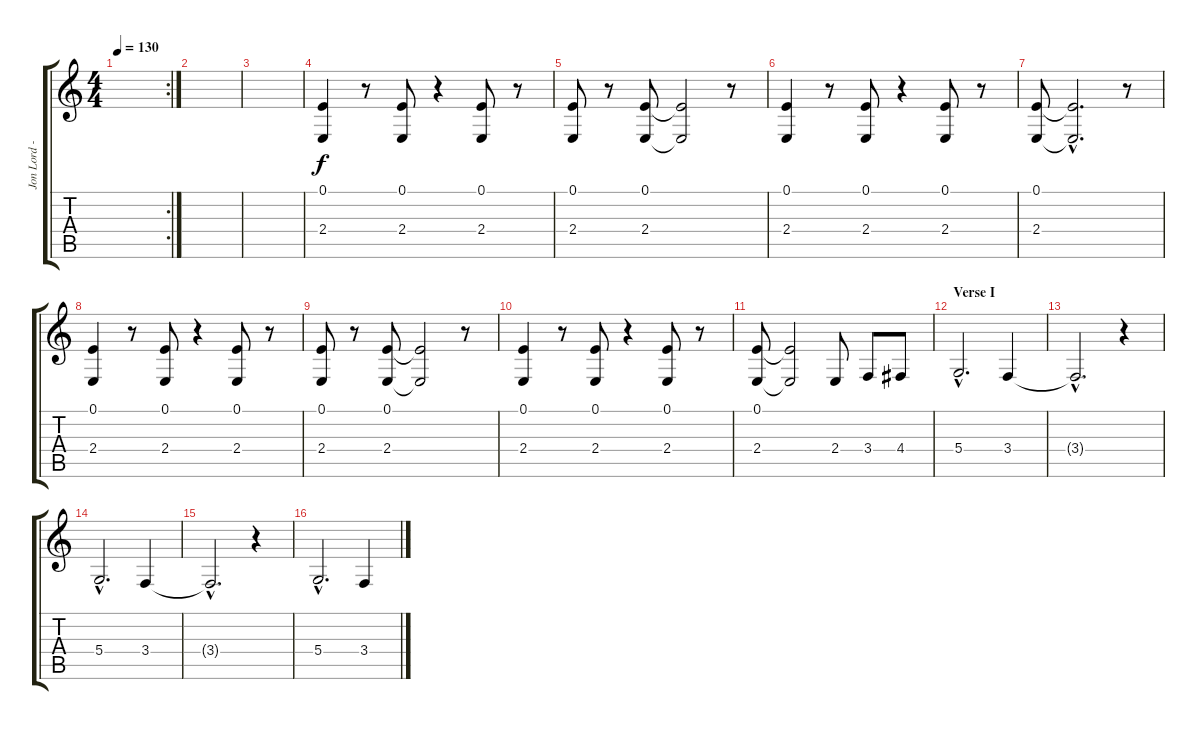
\track ("Jon Lord - Organ Bass" "Jon Lord -") {instrument rockorgan}
\staff {score tabs}
\tuning (E4 B3 G3 D3 A2 E2) {hide}
\rc 2
\ts (4 4)
\tempo 130
\clef g2
\ks c
|
|
|
(0.1 2.4).4 r.8 (0.1 2.4).8 r.4 (0.1 2.4).8 r.8 |
(0.1 2.4).8 r.8 (0.1 2.4).8 (0.1{t} 2.4{t}).2 r.8 |
(0.1 2.4).4 r.8 (0.1 2.4).8 r.4 (0.1 2.4).8 r.8 |
(0.1 2.4).8 (0.1{hac t} 2.4{hac t}).2{d} r.8 |
(0.1 2.4).4 r.8 (0.1 2.4).8 r.4 (0.1 2.4).8 r.8 |
(0.1 2.4).8 r.8 (0.1 2.4).8 (0.1{t} 2.4{t}).2 r.8 |
(0.1 2.4).4 r.8 (0.1 2.4).8 r.4 (0.1 2.4).8 r.8 |
(0.1 2.4).8 (0.1{t} 2.4{t}).2 2.4.8 3.4.8 4.4.8 |
\section ("" "Verse I")
5.4{hac}.2{d} 3.4.4 |
3.4{hac t}.2{d} r.4 |
5.4{hac}.2{d} 3.4.4 |
3.4{hac t}.2{d} r.4 |
5.4{hac}.2{d} 3.4.4
